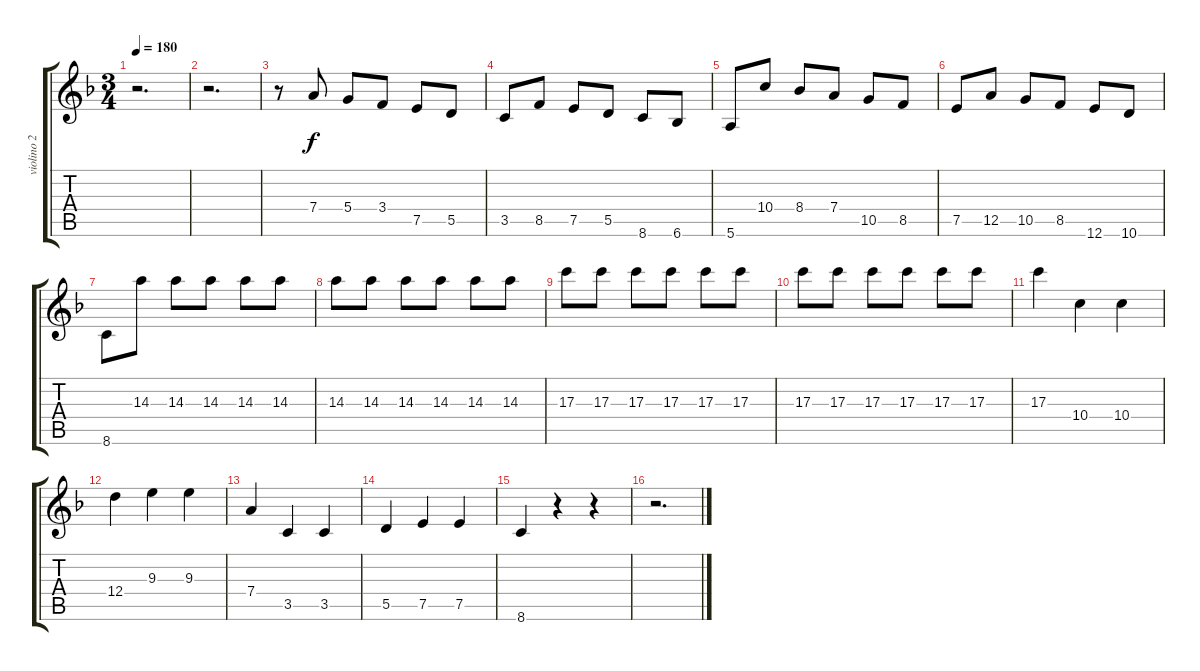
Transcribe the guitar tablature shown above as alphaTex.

\track ("violino 2" "violino 2") {instrument overdrivenguitar}
\staff {score tabs}
\tuning (E4 B3 G3 D3 A2 E2) {hide}
\ts (3 4)
\tempo 180
\clef g2
\ks dminor
r.2{d dy f} |
r.2{d} |
r.8 7.4.8 5.4.8 3.4.8 7.5.8 5.5.8 |
3.5.8 8.5.8 7.5.8 5.5.8 8.6.8 6.6.8 |
5.6.8 10.4.8 8.4.8 7.4.8 10.5.8 8.5.8 |
7.5.8 12.5.8 10.5.8 8.5.8 12.6.8 10.6.8 |
8.6.8 14.3.8 14.3.8 14.3.8 14.3.8 14.3.8 |
14.3.8 14.3.8 14.3.8 14.3.8 14.3.8 14.3.8 |
17.3.8 17.3.8 17.3.8 17.3.8 17.3.8 17.3.8 |
17.3.8 17.3.8 17.3.8 17.3.8 17.3.8 17.3.8 |
17.3.4 10.4.4 10.4.4 |
12.4.4 9.3.4 9.3.4 |
7.4.4 3.5.4 3.5.4 |
5.5.4 7.5.4 7.5.4 |
8.6.4 r.4 r.4 |
r.2{d}
